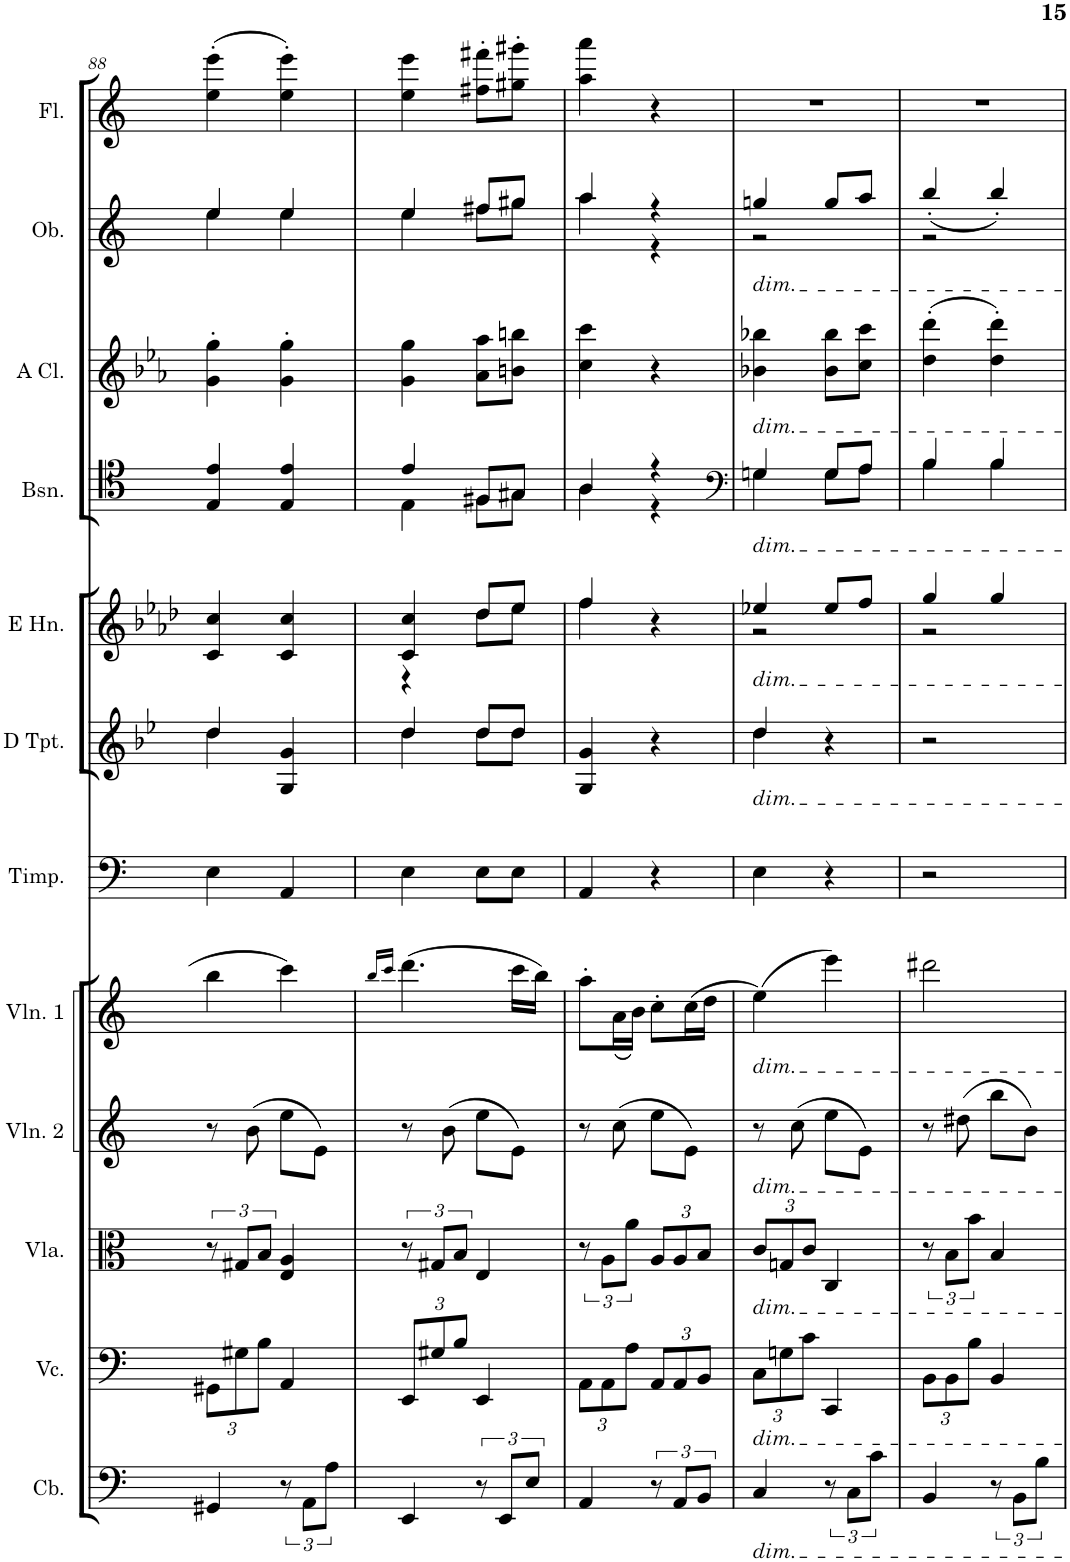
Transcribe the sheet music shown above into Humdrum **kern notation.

**kern	**kern	**kern	**kern	**kern	**kern	**kern	**kern	**kern	**kern	**kern	**kern
*part12	*part11	*part10	*part9	*part8	*part7	*part6	*part5	*part4	*part3	*part2	*part1
*staff12	*staff11	*staff10	*staff9	*staff8	*staff7	*staff6	*staff5	*staff4	*staff3	*staff2	*staff1
*I"Violoncello II et Bassi	*I"Violoncello	*I"Viole	*I"Violin 2	*I"Violin 1	*I"Timpani	*I"Clarini in D	*I"Corni in E	*I"Fagotti	*I"Clarinetti	*I"Oboi	*I"Flauti
*	*I'Vc.	*	*I'Vln. 2	*I'Vln. 1	*I'Timp.	*	*	*	*	*I'Ob.	*I'Fl.
!!LO:PB:g=z
*clefF4	*clefF4	*clefC3	*clefG2	*clefG2	*clefF4	*clefG2	*clefG2	*clefC4	*clefG2	*clefG2	*clefG2
*Trd7c12	*	*	*	*	*	*Trd-1c-2	*Trd5c8	*	*Trd2c3	*	*
*k[]	*k[]	*k[]	*k[]	*k[]	*k[]	*k[b-e-]	*k[b-e-a-d-]	*k[]	*k[b-e-a-]	*k[]	*k[]
*M2/4	*M2/4	*M2/4	*M2/4	*M2/4	*M2/4	*M2/4	*M2/4	*M2/4	*M2/4	*M2/4	*M2/4
*	*Xbrackettup	*	*	*	*	*	*	*	*	*	*
=88	=88	=88	=88	=88	=88	=88	=88	=88	=88	=88	=88
*	*	*	*	*	*	*^	*	*	*	*^	*
4GG#X/	12GG#X\L	12r	8r	4bb\	4E\	4dd/	4dd\	4c/ 4cc/	4E/ 4e/	4g\' 4gg\'	4ee/	4ee\	(4ee\' 4eee\'
.	12G#X\	12G#X/L	.	.	.	.	.	.	.	.	.	.	.
.	.	.	(8b\	.	.	.	.	.	.	.	.	.	.
.	12B\J	12B/J	.	.	.	.	.	.	.	.	.	.	.
12r	4AA/	4E/ 4A/	8ee\L	4ccc\	4AA/	4G/ 4g/	4ryy	4c/ 4cc/	4E/ 4e/	4g\' 4gg\'	4ee/	4ee\	4ee\' 4eee\')
12AA\L	.	.	.	.	.	.	.	.	.	.	.	.	.
.	.	.	8e\J)	.	.	.	.	.	.	.	.	.	.
12A\J	.	.	.	.	.	.	.	.	.	.	.	.	.
=89	=89	=89	=89	=89	=89	=89	=89	=89	=89	=89	=89	=89	=89
.	.	.	.	16qbb/LL	.	.	.	.	.	.	.	.	.
.	.	.	.	16qccc/JJ	.	.	.	.	.	.	.	.	.
*	*	*	*	*	*	*	*	*^	*^	*	*	*	*
4EE/	12EE/L	12r	8r	(4.ddd\	4E\	4dd/	4dd\	4c/ 4cc/	4r	4e/	4E\	4g\ 4gg\	4ee/	4ee\	4ee\ 4eee\
.	12G#X/	12G#X/L	.	.	.	.	.	.	.	.	.	.	.	.	.
.	.	.	(8b\	.	.	.	.	.	.	.	.	.	.	.	.
.	12B/J	12B/J	.	.	.	.	.	.	.	.	.	.	.	.	.
12r	4EE/	4E/	8ee\L	.	8E\L	8dd/L	8dd\L	8dd-/L	8dd-\L	8F#X/L	8F#\L	8a-\ 8aa-\L	8ff#X/L	8ff#\L	8ff#X\' 8fff#X\'L
12EE/L	.	.	.	.	.	.	.	.	.	.	.	.	.	.	.
.	.	.	8e\J)	16ccc\LL	8E\J	8dd/J	8dd\J	8ee-/J	8ee-\J	8G#X/J	8G#\J	8bn\ 8bbn\J	8gg#X/J	8gg#\J	8gg#X\' 8ggg#X\'J
12E/J	.	.	.	.	.	.	.	.	.	.	.	.	.	.	.
.	.	.	.	16bb\JJ)	.	.	.	.	.	.	.	.	.	.	.
*	*	*	*	*	*	*v	*v	*	*	*	*	*	*	*	*
=90	=90	=90	=90	=90	=90	=90	=90	=90	=90	=90	=90	=90	=90	=90
4AA/	12AA\L	12r	8r	8aa'\L	4AA/	4G/ 4g/	4ff/	4ff\	4A/	4A\	4cc\ 4ccc\	4aa/	4aa\	4aa\ 4aaa\
.	12AA\	12A\L	.	.	.	.	.	.	.	.	.	.	.	.
.	.	.	(8cc\	(<16a\L	.	.	.	.	.	.	.	.	.	.
.	12A\J	12a\J	.	.	.	.	.	.	.	.	.	.	.	.
.	.	.	.	16b\JJ)	.	.	.	.	.	.	.	.	.	.
*	*	*Xbrackettup	*	*	*	*	*	*	*	*	*	*	*	*
12r	12AA/L	12A/L	8ee\L	8cc'\L	4r	4r	4r	4ryy	4r	4r	4r	4r	4r	4r
12AA/L	12AA/	12A/	.	.	.	.	.	.	.	.	.	.	.	.
.	.	.	8e\J)	(16cc\L	.	.	.	.	.	.	.	.	.	.
12BB/J	12BB/J	12B/J	.	.	.	.	.	.	.	.	.	.	.	.
.	.	.	.	16dd\JJ	.	.	.	.	.	.	.	.	.	.
=91	=91	=91	=91	=91	=91	=91	=91	=91	=91	=91	=91	=91	=91	=91
*	*	*	*	*	*	*	*	*	*clefF4	*	*	*	*	*
*	*	*	*	*	*	*^	*	*	*	*	*	*	*	*
!	!	!	!	!	!	!	!	!	!	!	!	!	!LO:TX:b:i:t=dim.	!	!
!	!	!	!	!	!	!	!	!	!	!	!	!LO:TX:b:i:t=dim.	!	!	!
!	!	!	!	!	!	!	!	!	!	!LO:TX:b:i:t=dim.	!	!	!	!	!
!	!	!	!	!	!	!	!	!LO:TX:b:i:t=dim.	!	!	!	!	!	!	!
!	!	!	!	!	!	!LO:TX:b:i:t=dim.	!	!	!	!	!	!	!	!	!
!	!	!	!	!LO:TX:b:i:t=dim.	!	!	!	!	!	!	!	!	!	!	!
!	!	!	!LO:TX:b:i:t=dim.	!	!	!	!	!	!	!	!	!	!	!	!
!	!	!LO:TX:b:i:t=dim.	!	!	!	!	!	!	!	!	!	!	!	!	!
!	!LO:TX:b:i:t=dim.	!	!	!	!	!	!	!	!	!	!	!	!	!	!
!LO:TX:b:i:t=dim.	!	!	!	!	!	!	!	!	!	!	!	!	!	!	!
4C/	12C\L	12c/L	8r	(4ee\)	4E\	4dd/	4dd\	4ee-X/	2r	4Gn/	4G\	4b-X\ 4bb-X\	4ggn/	2r	2r
.	12Gn\	12Gn/	.	.	.	.	.	.	.	.	.	.	.	.	.
.	.	.	(8cc\	.	.	.	.	.	.	.	.	.	.	.	.
.	12c\J	12c/J	.	.	.	.	.	.	.	.	.	.	.	.	.
12r	4CC/	4C/	8ee\L	4eee\)	4r	4r	4ryy	8ee-/L	.	8G/L	8G\L	8b-\ 8bb-\L	8gg/L	.	.
12C\L	.	.	.	.	.	.	.	.	.	.	.	.	.	.	.
.	.	.	8e\J)	.	.	.	.	8ff/J	.	8A/J	8A\J	8cc\ 8ccc\J	8aa/J	.	.
12c\J	.	.	.	.	.	.	.	.	.	.	.	.	.	.	.
*	*	*	*	*	*	*v	*v	*	*	*	*	*	*	*	*
=92	=92	=92	=92	=92	=92	=92	=92	=92	=92	=92	=92	=92	=92	=92
*	*	*brackettup	*	*	*	*	*	*	*	*	*	*	*	*
4BB/	12BB\L	12r	8r	2ddd#X\	2r	2r	4gg/	2r	4B/	4B\	(4dd\' 4ddd\'	(<4bb'</	2r	2r
.	12BB\	12B\L	.	.	.	.	.	.	.	.	.	.	.	.
.	.	.	(8dd#X\	.	.	.	.	.	.	.	.	.	.	.
.	12B\J	12b\J	.	.	.	.	.	.	.	.	.	.	.	.
12r	4BB/	4B/	8bb\L	.	.	.	4gg/	.	4B/	4B\	4dd\' 4ddd\')	4bb'</)	.	.
12BB\L	.	.	.	.	.	.	.	.	.	.	.	.	.	.
.	.	.	8b\J)	.	.	.	.	.	.	.	.	.	.	.
12B\J	.	.	.	.	.	.	.	.	.	.	.	.	.	.
*	*	*	*	*	*	*	*v	*v	*	*	*	*v	*v	*
*	*	*	*	*	*	*	*	*v	*v	*	*	*
=	=	=	=	=	=	=	=	=	=	=	=
*-	*-	*-	*-	*-	*-	*-	*-	*-	*-	*-	*-
